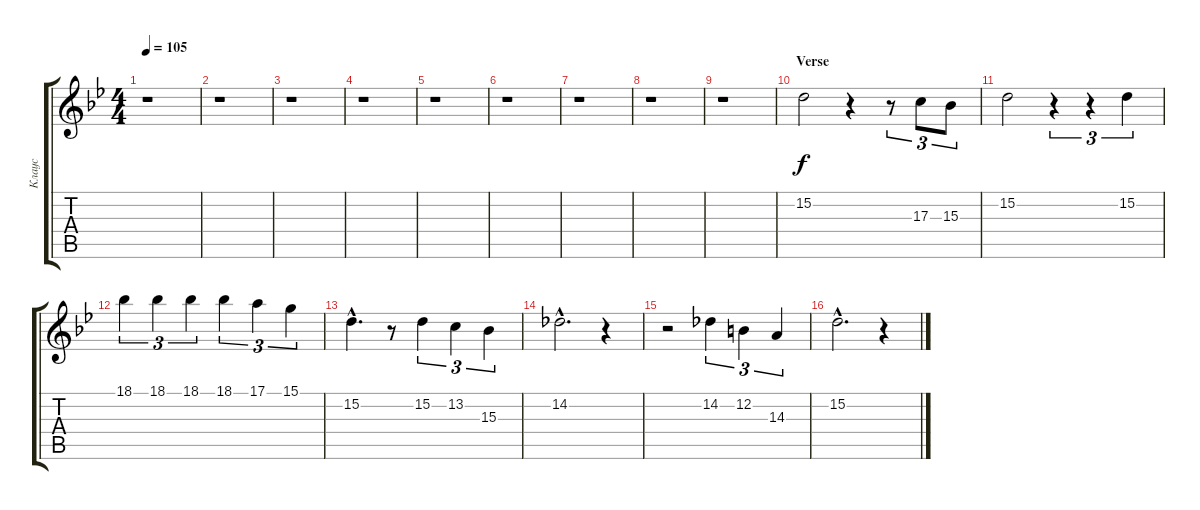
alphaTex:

\track ("Клаус" "Клаус") {instrument flute}
\staff {score tabs}
\tuning (E4 B3 G3 D3 A2 E2) {hide}
\ts (4 4)
\tempo 105
\clef g2
\ks gminor
r.1{dy f instrument flute} |
r.1 |
r.1 |
r.1 |
r.1 |
r.1 |
r.1 |
r.1 |
r.1 |
\section ("" "Verse")
15.2.2 r.4 r.8{tu (3 2)} 17.3.8{tu (3 2)} 15.3.8{tu (3 2)} |
15.2.2 r.4{tu (3 2)} r.4{tu (3 2)} 15.2.4{tu (3 2)} |
18.1.4{tu (3 2)} 18.1.4{tu (3 2)} 18.1.4{tu (3 2)} 18.1.4{tu (3 2)} 17.1.4{tu (3 2)} 15.1.4{tu (3 2)} |
15.2{hac}.4{d} r.8 15.2.4{tu (3 2)} 13.2.4{tu (3 2)} 15.3.4{tu (3 2)} |
14.2{hac}.2{d} r.4 |
r.2 14.2.4{tu (3 2)} 12.2.4{tu (3 2)} 14.3.4{tu (3 2)} |
15.2{hac}.2{d} r.4
